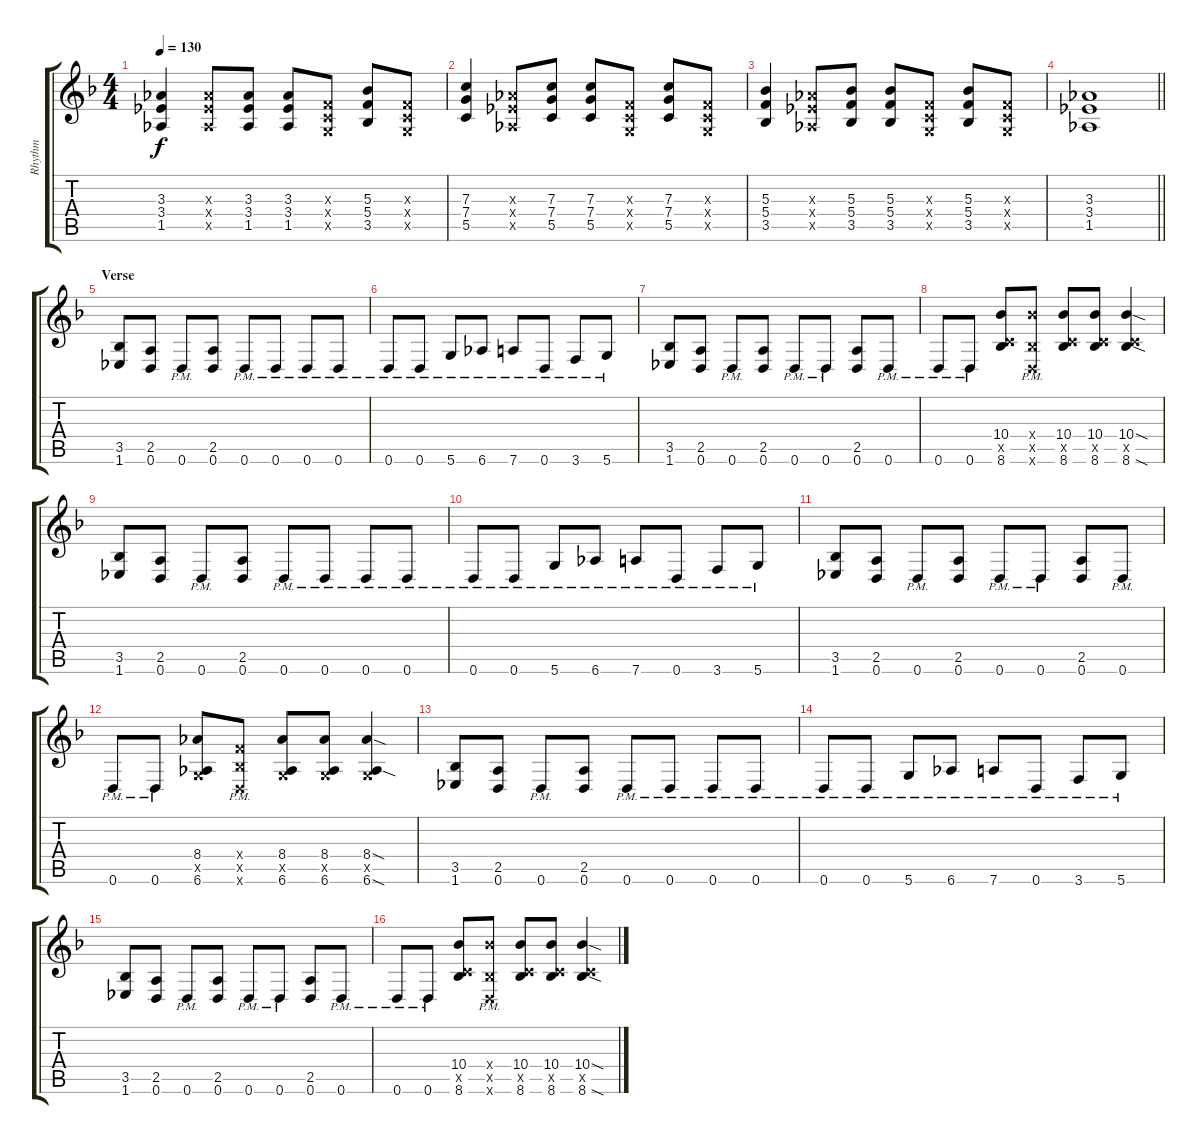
\track ("Rhythm" "Rhythm") {instrument overdrivenguitar}
\staff {score tabs}
\tuning (D4 A3 F3 C3 G2 D2) {hide}
\ts (4 4)
\tempo 130
\clef g2
\ks dminor
(3.3 3.4 1.5).4{dy f} (3.3{x} 3.4{x} 1.5{x}).8 (3.3 3.4 1.5).8 (3.3 3.4 1.5).8 (0.3{x} 0.4{x} 0.5{x}).8 (5.3 5.4 3.5).8 (0.3{x} 0.4{x} 0.5{x}).8 |
(7.3 7.4 5.5).4 (3.3{x} 3.4{x} 1.5{x}).8 (7.3 7.4 5.5).8 (7.3 7.4 5.5).8 (0.3{x} 0.4{x} 0.5{x}).8 (7.3 7.4 5.5).8 (0.3{x} 0.4{x} 0.5{x}).8 |
(5.3 5.4 3.5).4 (3.3{x} 3.4{x} 1.5{x}).8 (5.3 5.4 3.5).8 (5.3 5.4 3.5).8 (0.3{x} 0.4{x} 0.5{x}).8 (5.3 5.4 3.5).8 (0.3{x} 0.4{x} 0.5{x}).8 |
\barLineRight lightlight
(3.3 3.4 1.5).1 |
\section ("" "Verse")
(3.5 1.6).8 (2.5 0.6).8 0.6{pm}.8 (2.5 0.6).8 0.6{pm}.8 0.6{pm}.8 0.6{pm}.8 0.6{pm}.8 |
0.6{pm}.8 0.6{pm}.8 5.6{pm}.8 6.6{pm}.8 7.6{pm}.8 0.6{pm}.8 3.6{pm}.8 5.6{pm}.8 |
(3.5 1.6).8 (2.5 0.6).8 0.6{pm}.8 (2.5 0.6).8 0.6{pm}.8 0.6{pm}.8 (2.5 0.6).8 0.6{pm}.8 |
0.6{pm}.8 0.6{pm}.8 (10.4 5.5{x} 8.6).8 (10.4{pm x} 3.5{pm x} 0.6{x}).8 (10.4 5.5{x} 8.6).8 (10.4 5.5{x} 8.6).8 (10.4{sod} 5.5{x} 8.6{sod}).4 |
(3.5 1.6).8 (2.5 0.6).8 0.6{pm}.8 (2.5 0.6).8 0.6{pm}.8 0.6{pm}.8 0.6{pm}.8 0.6{pm}.8 |
0.6{pm}.8 0.6{pm}.8 5.6{pm}.8 6.6{pm}.8 7.6{pm}.8 0.6{pm}.8 3.6{pm}.8 5.6{pm}.8 |
(3.5 1.6).8 (2.5 0.6).8 0.6{pm}.8 (2.5 0.6).8 0.6{pm}.8 0.6{pm}.8 (2.5 0.6).8 0.6{pm}.8 |
0.6{pm}.8 0.6{pm}.8 (8.4 0.5{x} 6.6).8 (5.4{pm x} 3.5{pm x} 0.6{x}).8 (8.4 0.5{x} 6.6).8 (8.4 0.5{x} 6.6).8 (8.4{sod} 0.5{x} 6.6{sod}).4 |
(3.5 1.6).8 (2.5 0.6).8 0.6{pm}.8 (2.5 0.6).8 0.6{pm}.8 0.6{pm}.8 0.6{pm}.8 0.6{pm}.8 |
0.6{pm}.8 0.6{pm}.8 5.6{pm}.8 6.6{pm}.8 7.6{pm}.8 0.6{pm}.8 3.6{pm}.8 5.6{pm}.8 |
(3.5 1.6).8 (2.5 0.6).8 0.6{pm}.8 (2.5 0.6).8 0.6{pm}.8 0.6{pm}.8 (2.5 0.6).8 0.6{pm}.8 |
0.6{pm}.8 0.6{pm}.8 (10.4 5.5{x} 8.6).8 (10.4{pm x} 3.5{pm x} 0.6{x}).8 (10.4 5.5{x} 8.6).8 (10.4 5.5{x} 8.6).8 (10.4{sod} 5.5{x} 8.6{sod}).4
